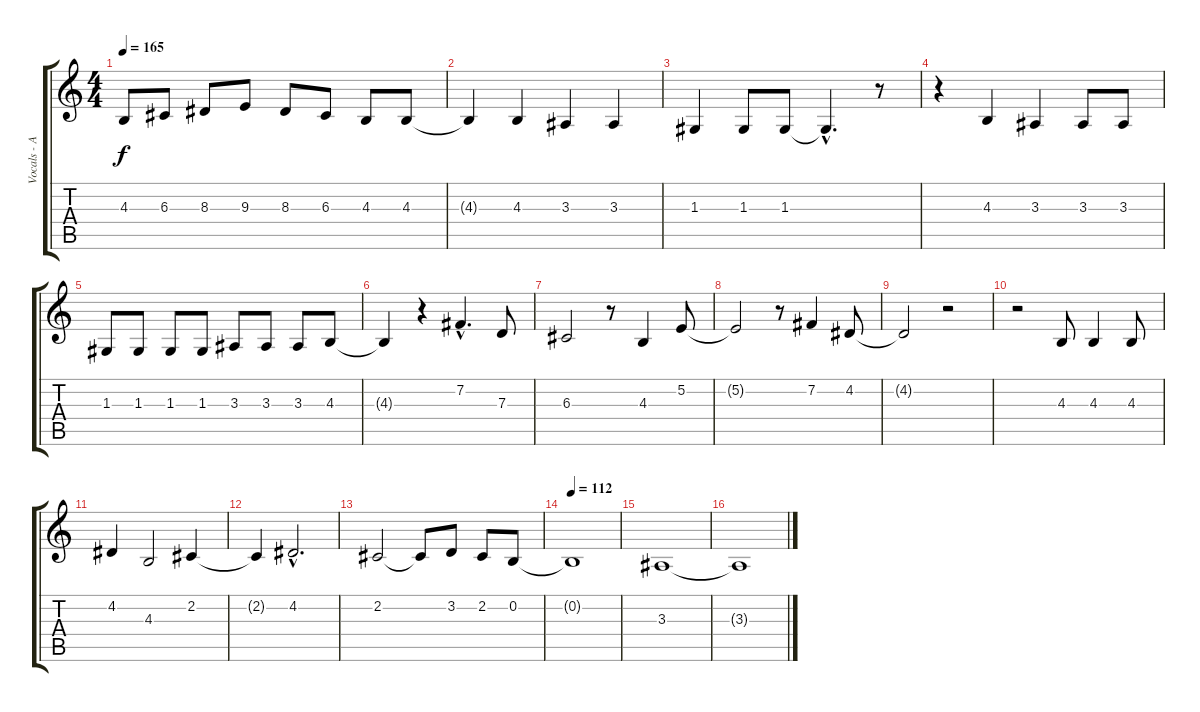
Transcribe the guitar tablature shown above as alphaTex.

\track ("Vocals - Anna" "Vocals - A") {instrument brightacousticpiano}
\staff {score tabs}
\tuning (E4 B3 G3 D3 A2 E2) {hide}
\ts (4 4)
\tempo 165
\clef g2
\ks c
4.3.8{dy f} 6.3.8 8.3.8 9.3.8 8.3.8 6.3.8 4.3.8 4.3.8 |
4.3{t}.4 4.3.4 3.3.4 3.3.4 |
1.3.4 1.3.8 1.3.8 1.3{hac t}.4{d} r.8 |
r.4 4.3.4 3.3.4 3.3.8 3.3.8 |
1.3.8 1.3.8 1.3.8 1.3.8 3.3.8 3.3.8 3.3.8 4.3.8 |
4.3{t}.4 r.4 7.2{hac}.4{d} 7.3.8 |
6.3.2 r.8 4.3.4 5.2.8 |
5.2{t}.2 r.8 7.2.4 4.2.8 |
4.2{t}.2 r.2 |
r.2 4.3.8 4.3.4 4.3.8 |
4.2.4 4.3.2 2.2.4 |
2.2{t}.4 4.2{hac}.2{d} |
2.2.2 2.2{t}.8 3.2.8 2.2.8 0.2.8 |
\tempo 112
0.2{t}.1 |
3.3.1 |
3.3{t}.1
